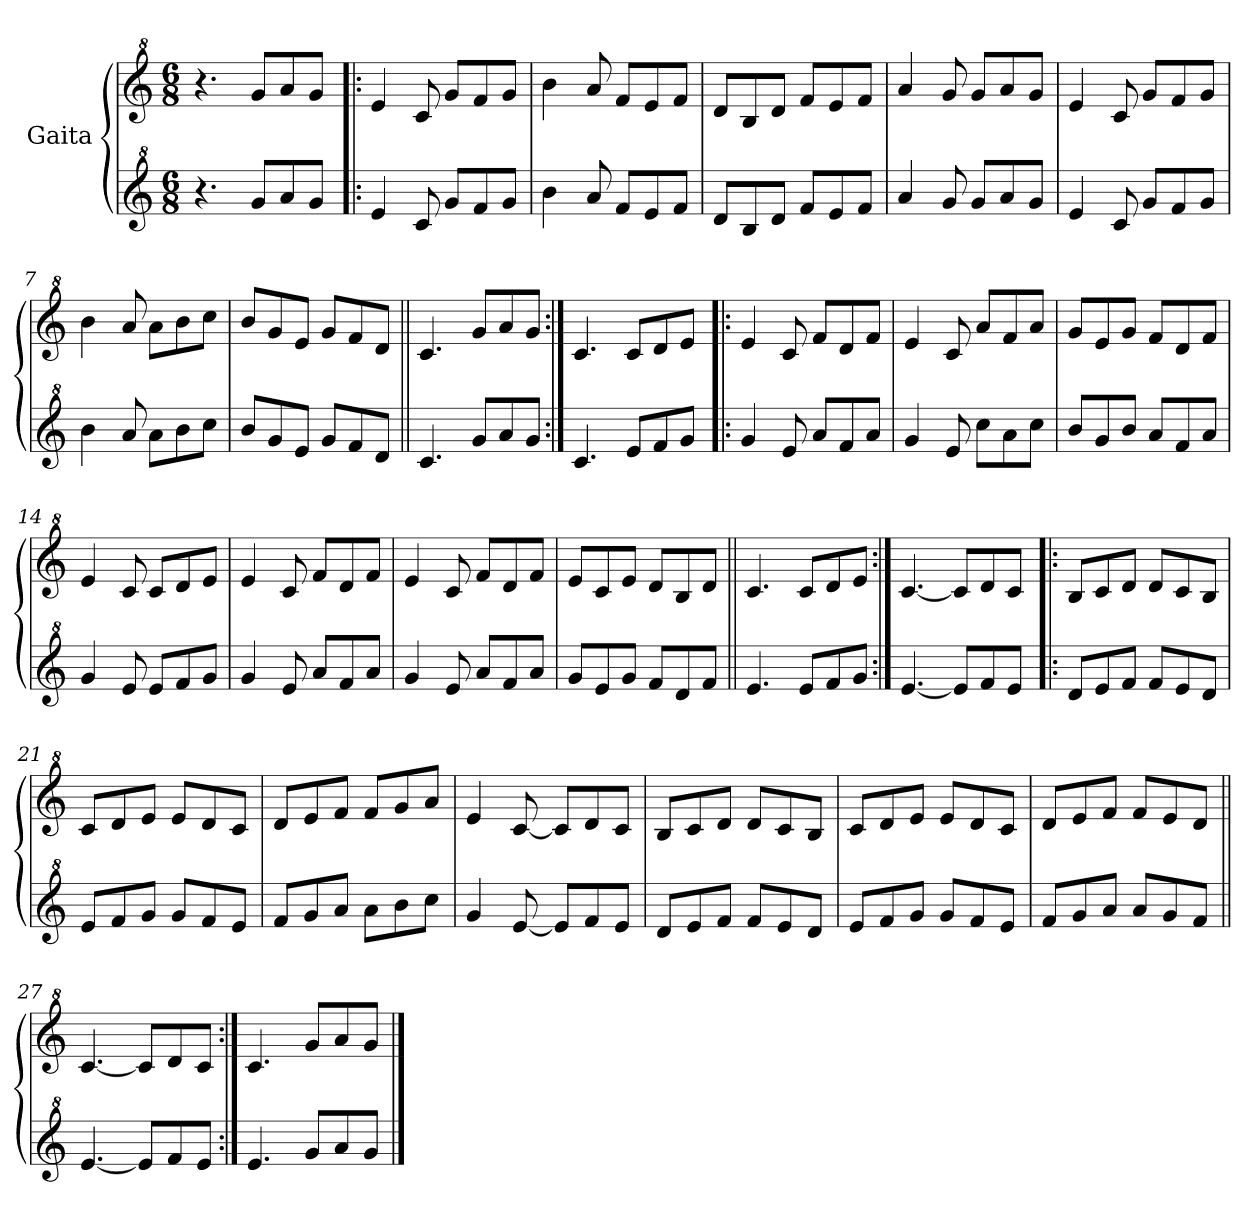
**kern	**kern
*part2	*part1
*staff2	*staff1
*I"Gaita	*I"Gaita
*clefG^2	*clefG^2
*k[]	*k[]
*M6/8	*M6/8
*MM180	*MM180
=1	=1
4.r	4.r
8gg/L	8gg/L
8aa/	8aa/
8gg/J	8gg/J
=2!|:	=2!|:
4ee/	4ee/
8cc/	8cc/
8gg/L	8gg/L
8ff/	8ff/
8gg/J	8gg/J
=3	=3
4bb\	4bb\
8aa/	8aa/
8ff/L	8ff/L
8ee/	8ee/
8ff/J	8ff/J
=4	=4
8dd/L	8dd/L
8b/	8b/
8dd/J	8dd/J
8ff/L	8ff/L
8ee/	8ee/
8ff/J	8ff/J
=5	=5
4aa/	4aa/
8gg/	8gg/
8gg/L	8gg/L
8aa/	8aa/
8gg/J	8gg/J
=6	=6
4ee/	4ee/
8cc/	8cc/
8gg/L	8gg/L
8ff/	8ff/
8gg/J	8gg/J
=7	=7
4bb\	4bb\
8aa/	8aa/
8aa\L	8aa\L
8bb\	8bb\
8ccc\J	8ccc\J
!!LO:LB:g=z
=8	=8
8bb/L	8bb/L
8gg/	8gg/
8ee/J	8ee/J
8gg/L	8gg/L
8ff/	8ff/
8dd/J	8dd/J
=9||	=9||
4.cc/	4.cc/
8gg/L	8gg/L
8aa/	8aa/
8gg/J	8gg/J
=10:|!	=10:|!
4.cc/	4.cc/
8ee/L	8cc/L
8ff/	8dd/
8gg/J	8ee/J
=11!|:	=11!|:
4gg/	4ee/
8ee/	8cc/
8aa/L	8ff/L
8ff/	8dd/
8aa/J	8ff/J
=12	=12
4gg/	4ee/
8ee/	8cc/
8ccc\L	8aa/L
8aa\	8ff/
8ccc\J	8aa/J
=13	=13
8bb/L	8gg/L
8gg/	8ee/
8bb/J	8gg/J
8aa/L	8ff/L
8ff/	8dd/
8aa/J	8ff/J
=14	=14
4gg/	4ee/
8ee/	8cc/
8ee/L	8cc/L
8ff/	8dd/
8gg/J	8ee/J
!!LO:LB:g=z
=15	=15
4gg/	4ee/
8ee/	8cc/
8aa/L	8ff/L
8ff/	8dd/
8aa/J	8ff/J
=16	=16
4gg/	4ee/
8ee/	8cc/
8aa/L	8ff/L
8ff/	8dd/
8aa/J	8ff/J
=17	=17
8gg/L	8ee/L
8ee/	8cc/
8gg/J	8ee/J
8ff/L	8dd/L
8dd/	8b/
8ff/J	8dd/J
=18||	=18||
4.ee/	4.cc/
8ee/L	8cc/L
8ff/	8dd/
8gg/J	8ee/J
=19:|!	=19:|!
[4.ee/	[4.cc/
8ee/L]	8cc/L]
8ff/	8dd/
8ee/J	8cc/J
=20!|:	=20!|:
8dd/L	8b/L
8ee/	8cc/
8ff/J	8dd/J
8ff/L	8dd/L
8ee/	8cc/
8dd/J	8b/J
=21	=21
8ee/L	8cc/L
8ff/	8dd/
8gg/J	8ee/J
8gg/L	8ee/L
8ff/	8dd/
8ee/J	8cc/J
!!LO:LB:g=z
=22	=22
8ff/L	8dd/L
8gg/	8ee/
8aa/J	8ff/J
8aa\L	8ff/L
8bb\	8gg/
8ccc\J	8aa/J
=23	=23
4gg/	4ee/
[8ee/	[8cc/
8ee/L]	8cc/L]
8ff/	8dd/
8ee/J	8cc/J
=24	=24
8dd/L	8b/L
8ee/	8cc/
8ff/J	8dd/J
8ff/L	8dd/L
8ee/	8cc/
8dd/J	8b/J
=25	=25
8ee/L	8cc/L
8ff/	8dd/
8gg/J	8ee/J
8gg/L	8ee/L
8ff/	8dd/
8ee/J	8cc/J
=26	=26
8ff/L	8dd/L
8gg/	8ee/
8aa/J	8ff/J
8aa/L	8ff/L
8gg/	8ee/
8ff/J	8dd/J
=27||	=27||
[4.ee/	[4.cc/
8ee/L]	8cc/L]
8ff/	8dd/
8ee/J	8cc/J
=28:|!	=28:|!
4.ee/	4.cc/
8gg/L	8gg/L
8aa/	8aa/
8gg/J	8gg/J
==	==
*-	*-
